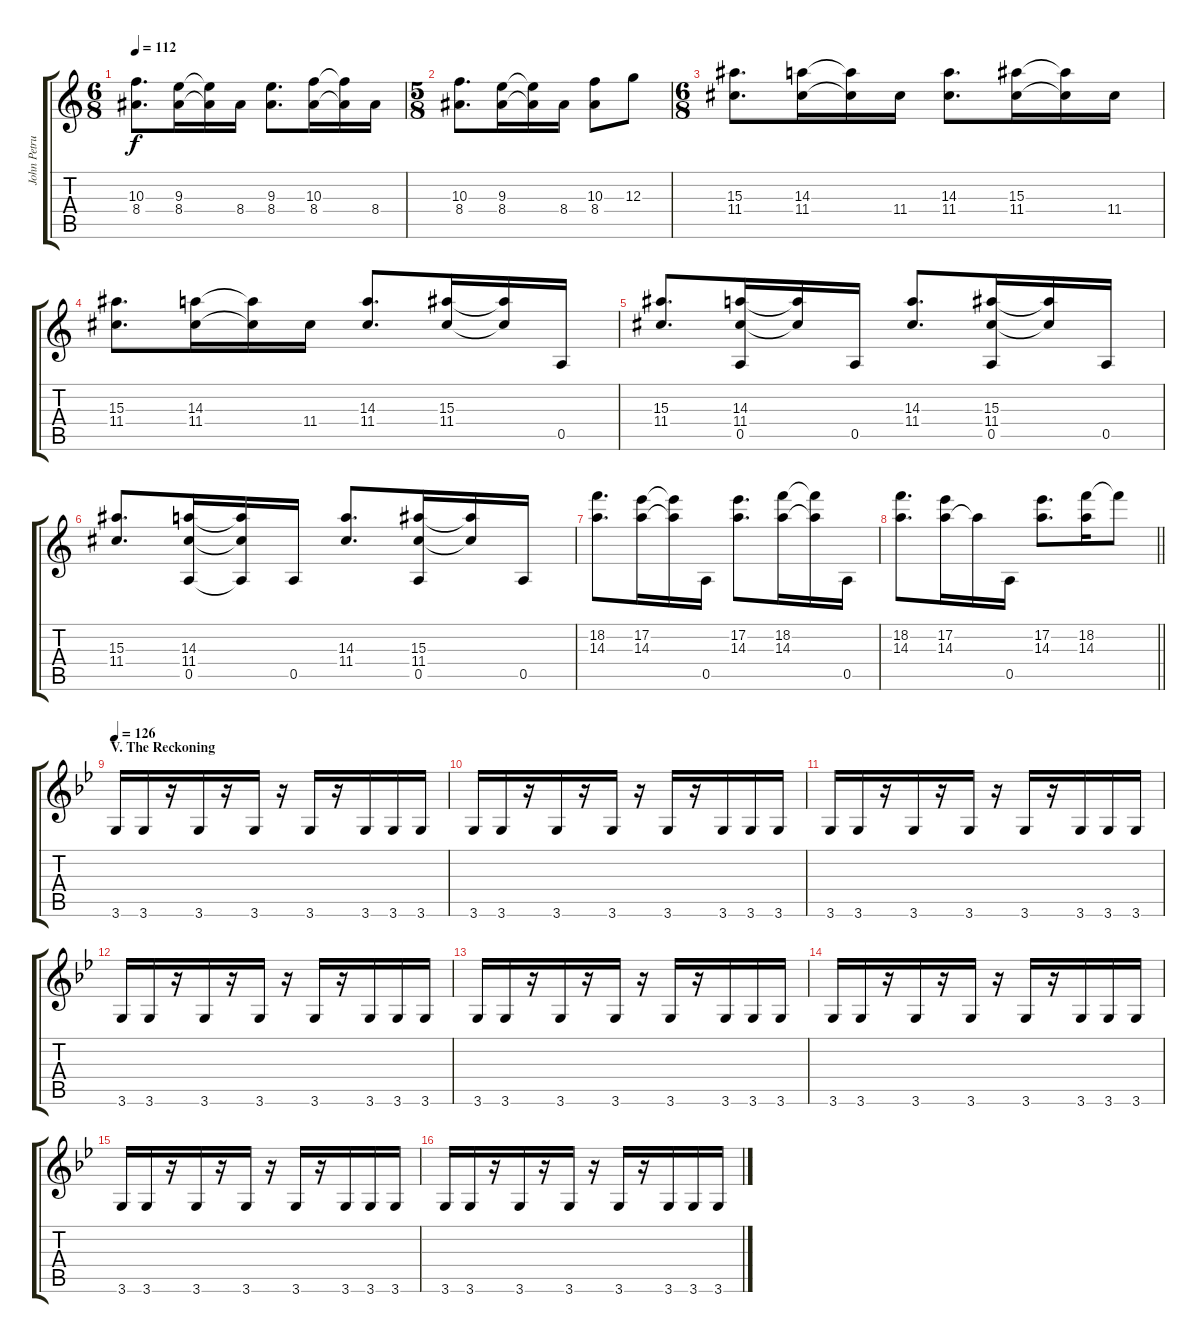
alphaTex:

\track ("John Petrucci - Guitar" "John Petru") {instrument distortionguitar}
\staff {score tabs}
\tuning (E4 B3 G3 D3 A2 E2) {hide}
\ts (6 8)
\tempo 112
\clef g2
\ks aminor
(10.3 8.4).8{d dy f} (9.3 8.4).16 (9.3{t} 8.4{t}).16 8.4.16 (9.3 8.4).8{d} (10.3 8.4).16 (10.3{t} 8.4{t}).16 8.4.16 |
\ts (5 8)
(10.3 8.4).8{d} (9.3 8.4).16 (9.3{t} 8.4{t}).16 8.4.16 (10.3 8.4).8 12.3.8 |
\ts (6 8)
(15.3 11.4).8{d} (14.3 11.4).16 (14.3{t} 11.4{t}).16 11.4.16 (14.3 11.4).8{d} (15.3 11.4).16 (15.3{t} 11.4{t}).16 11.4.16 |
(15.3 11.4).8{d} (14.3 11.4).16 (14.3{t} 11.4{t}).16 11.4.16 (14.3 11.4).8{d} (15.3 11.4).16 (15.3{t} 11.4{t}).16 0.5.16 |
(15.3 11.4).8{d} (14.3 11.4 0.5).16 (14.3{t} 11.4{t}).16 0.5.16 (14.3 11.4).8{d} (15.3 11.4 0.5).16 (15.3{t} 11.4{t}).16 0.5.16 |
(15.3 11.4).8{d} (14.3 11.4 0.5).16 (14.3{t} 11.4{t} 0.5{t}).16 0.5.16 (14.3 11.4).8{d} (15.3 11.4 0.5).16 (15.3{t} 11.4{t}).16 0.5.16 |
(18.2 14.3).8{d} (17.2 14.3).16 (17.2{t} 14.3{t}).16 0.5.16 (17.2 14.3).8{d} (18.2 14.3).16 (18.2{t} 14.3{t}).16 0.5.16 |
\barLineRight lightlight
(18.2 14.3).8{d} (17.2 14.3).16 14.3{t}.16 0.5.16 (17.2 14.3).8{d} (18.2 14.3).16 18.2{t}.8 |
\section ("" "V. The Reckoning")
\tempo 126
\ks gminor
3.6.16 3.6.16 r.16 3.6.16 r.16 3.6.16 r.16 3.6.16 r.16 3.6.16 3.6.16 3.6.16 |
3.6.16 3.6.16 r.16 3.6.16 r.16 3.6.16 r.16 3.6.16 r.16 3.6.16 3.6.16 3.6.16 |
3.6.16 3.6.16 r.16 3.6.16 r.16 3.6.16 r.16 3.6.16 r.16 3.6.16 3.6.16 3.6.16 |
3.6.16 3.6.16 r.16 3.6.16 r.16 3.6.16 r.16 3.6.16 r.16 3.6.16 3.6.16 3.6.16 |
3.6.16 3.6.16 r.16 3.6.16 r.16 3.6.16 r.16 3.6.16 r.16 3.6.16 3.6.16 3.6.16 |
3.6.16 3.6.16 r.16 3.6.16 r.16 3.6.16 r.16 3.6.16 r.16 3.6.16 3.6.16 3.6.16 |
3.6.16 3.6.16 r.16 3.6.16 r.16 3.6.16 r.16 3.6.16 r.16 3.6.16 3.6.16 3.6.16 |
3.6.16 3.6.16 r.16 3.6.16 r.16 3.6.16 r.16 3.6.16 r.16 3.6.16 3.6.16 3.6.16
